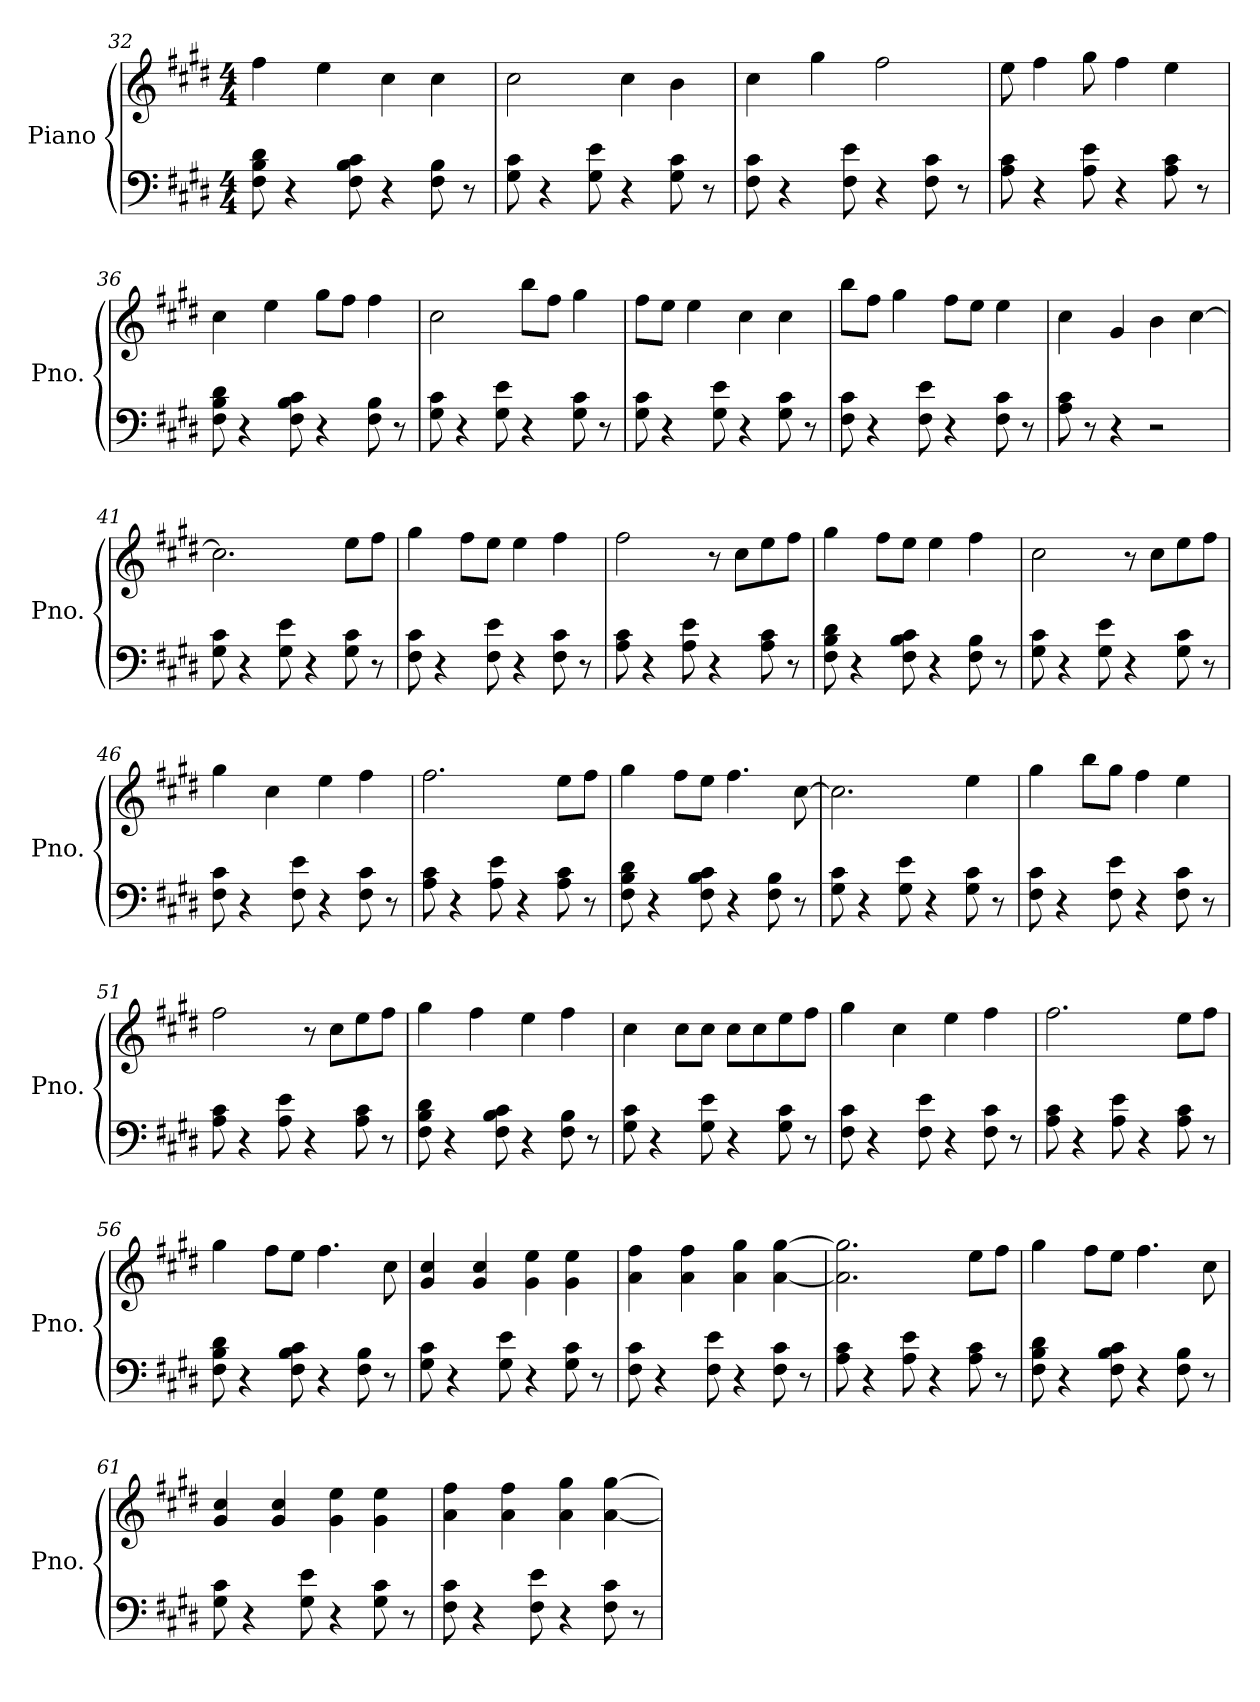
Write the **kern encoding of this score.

**kern	**kern
*part1	*part1
*staff2	*staff1
*I"Piano	*
*I'Pno.	*
*clefF4	*clefG2
*k[f#c#g#d#]	*k[f#c#g#d#]
*M4/4	*M4/4
=32	=32
8F#\ 8B\ 8d#\	4ff#\
4r	.
.	4ee\
8F#\ 8B\ 8c#\	.
4r	4cc#\
8F#\ 8B\	4cc#\
8r	.
=33	=33
8G#\ 8c#\	2cc#\
4r	.
8G#\ 8e\	.
4r	4cc#\
8G#\ 8c#\	4b\
8r	.
=34	=34
8F#\ 8c#\	4cc#\
4r	.
.	4gg#\
8F#\ 8e\	.
4r	2ff#\
8F#\ 8c#\	.
8r	.
!!LO:LB:g=z
=35	=35
8A\ 8c#\	8ee\
4r	4ff#\
8A\ 8e\	8gg#\
4r	4ff#\
8A\ 8c#\	4ee\
8r	.
=36	=36
8F#\ 8B\ 8d#\	4cc#\
4r	.
.	4ee\
8F#\ 8B\ 8c#\	.
4r	8gg#\L
.	8ff#\J
8F#\ 8B\	4ff#\
8r	.
=37	=37
8G#\ 8c#\	2cc#\
4r	.
8G#\ 8e\	.
4r	8bb\L
.	8ff#\J
8G#\ 8c#\	4gg#\
8r	.
=38	=38
8G#\ 8c#\	8ff#\L
4r	8ee\J
.	4ee\
8G#\ 8e\	.
4r	4cc#\
8G#\ 8c#\	4cc#\
8r	.
=39	=39
8F#\ 8c#\	8bb\L
4r	8ff#\J
.	4gg#\
8F#\ 8e\	.
4r	8ff#\L
.	8ee\J
8F#\ 8c#\	4ee\
8r	.
=40	=40
8A\ 8c#\	4cc#\
8r	.
4r	4g#/
2r	4b\
.	[4cc#\
!!LO:LB:g=z
=41	=41
8G#\ 8c#\	2.cc#\]
4r	.
8G#\ 8e\	.
4r	.
8G#\ 8c#\	8ee\L
8r	8ff#\J
=42	=42
8F#\ 8c#\	4gg#\
4r	.
.	8ff#\L
8F#\ 8e\	8ee\J
4r	4ee\
8F#\ 8c#\	4ff#\
8r	.
=43	=43
8A\ 8c#\	2ff#\
4r	.
8A\ 8e\	.
4r	8r
.	8cc#\L
8A\ 8c#\	8ee\
8r	8ff#\J
=44	=44
8F#\ 8B\ 8d#\	4gg#\
4r	.
.	8ff#\L
8F#\ 8B\ 8c#\	8ee\J
4r	4ee\
8F#\ 8B\	4ff#\
8r	.
=45	=45
8G#\ 8c#\	2cc#\
4r	.
8G#\ 8e\	.
4r	8r
.	8cc#\L
8G#\ 8c#\	8ee\
8r	8ff#\J
=46	=46
8F#\ 8c#\	4gg#\
4r	.
.	4cc#\
8F#\ 8e\	.
4r	4ee\
8F#\ 8c#\	4ff#\
8r	.
!!LO:LB:g=z
=47	=47
8A\ 8c#\	2.ff#\
4r	.
8A\ 8e\	.
4r	.
8A\ 8c#\	8ee\L
8r	8ff#\J
=48	=48
8F#\ 8B\ 8d#\	4gg#\
4r	.
.	8ff#\L
8F#\ 8B\ 8c#\	8ee\J
4r	4.ff#\
8F#\ 8B\	.
8r	[8cc#\
=49	=49
8G#\ 8c#\	2.cc#\]
4r	.
8G#\ 8e\	.
4r	.
8G#\ 8c#\	4ee\
8r	.
=50	=50
8F#\ 8c#\	4gg#\
4r	.
.	8bb\L
8F#\ 8e\	8gg#\J
4r	4ff#\
8F#\ 8c#\	4ee\
8r	.
=51	=51
8A\ 8c#\	2ff#\
4r	.
8A\ 8e\	.
4r	8r
.	8cc#\L
8A\ 8c#\	8ee\
8r	8ff#\J
=52	=52
8F#\ 8B\ 8d#\	4gg#\
4r	.
.	4ff#\
8F#\ 8B\ 8c#\	.
4r	4ee\
8F#\ 8B\	4ff#\
8r	.
!!LO:LB:g=z
=53	=53
8G#\ 8c#\	4cc#\
4r	.
.	8cc#\L
8G#\ 8e\	8cc#\J
4r	8cc#\L
.	8cc#\
8G#\ 8c#\	8ee\
8r	8ff#\J
=54	=54
8F#\ 8c#\	4gg#\
4r	.
.	4cc#\
8F#\ 8e\	.
4r	4ee\
8F#\ 8c#\	4ff#\
8r	.
=55	=55
8A\ 8c#\	2.ff#\
4r	.
8A\ 8e\	.
4r	.
8A\ 8c#\	8ee\L
8r	8ff#\J
=56	=56
8F#\ 8B\ 8d#\	4gg#\
4r	.
.	8ff#\L
8F#\ 8B\ 8c#\	8ee\J
4r	4.ff#\
8F#\ 8B\	.
8r	8cc#\
=57	=57
8G#\ 8c#\	4g#/ 4cc#/
4r	.
.	4g#/ 4cc#/
8G#\ 8e\	.
4r	4g#\ 4ee\
8G#\ 8c#\	4g#\ 4ee\
8r	.
=58	=58
8F#\ 8c#\	4a\ 4ff#\
4r	.
.	4a\ 4ff#\
8F#\ 8e\	.
4r	4a\ 4gg#\
8F#\ 8c#\	[4a\ [4gg#\
8r	.
!!LO:LB:g=z
=59	=59
8A\ 8c#\	2.a\] 2.gg#\]
4r	.
8A\ 8e\	.
4r	.
8A\ 8c#\	8ee\L
8r	8ff#\J
=60	=60
8F#\ 8B\ 8d#\	4gg#\
4r	.
.	8ff#\L
8F#\ 8B\ 8c#\	8ee\J
4r	4.ff#\
8F#\ 8B\	.
8r	8cc#\
=61	=61
8G#\ 8c#\	4g#/ 4cc#/
4r	.
.	4g#/ 4cc#/
8G#\ 8e\	.
4r	4g#\ 4ee\
8G#\ 8c#\	4g#\ 4ee\
8r	.
=62	=62
8F#\ 8c#\	4a\ 4ff#\
4r	.
.	4a\ 4ff#\
8F#\ 8e\	.
4r	4a\ 4gg#\
8F#\ 8c#\	[4a\ [4gg#\
8r	.
=	=
*-	*-
